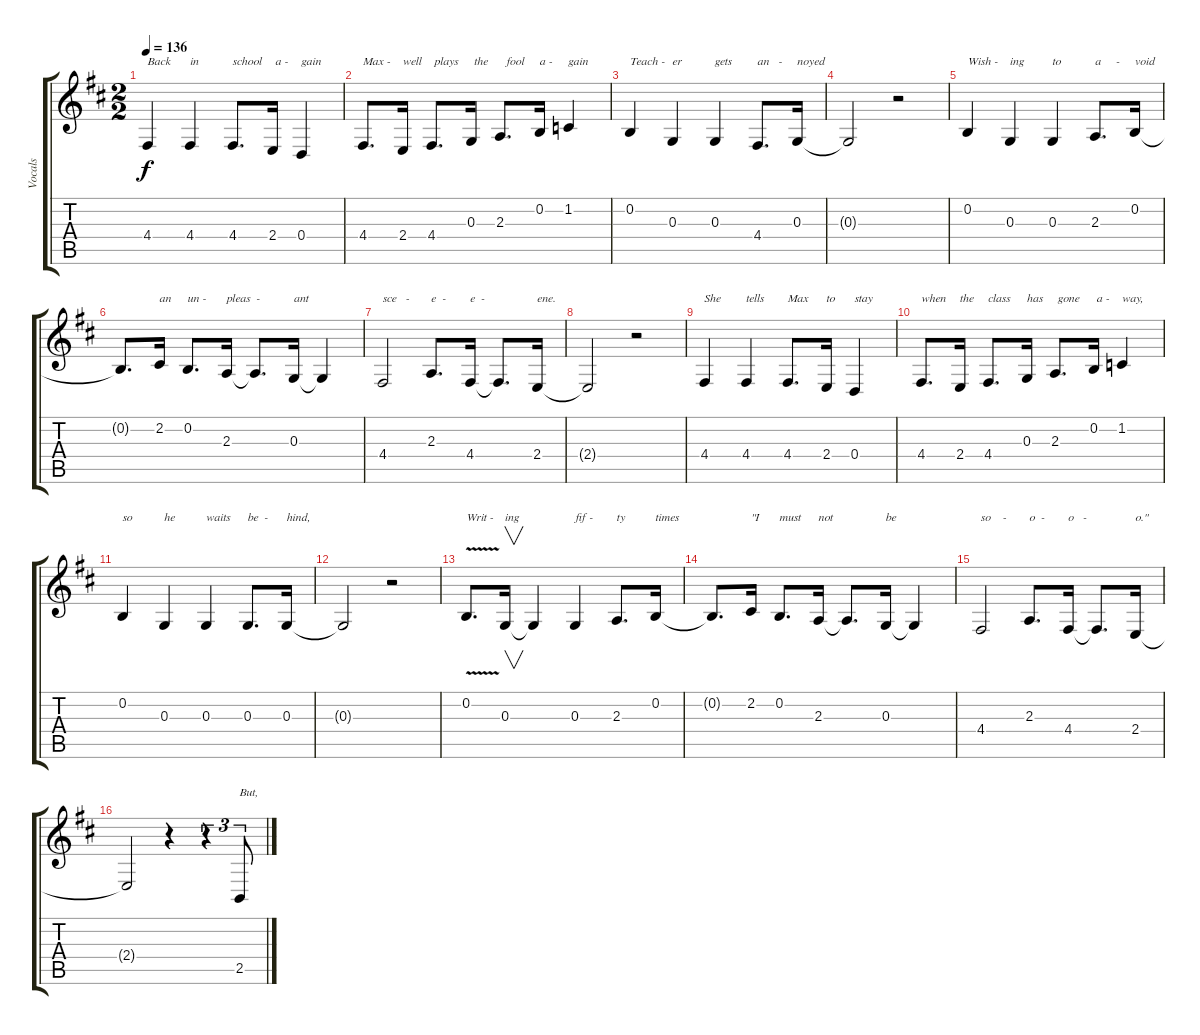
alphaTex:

\track ("Vocals" "Vocals") {instrument altosax}
\staff {score tabs}
\tuning (E4 B3 G3 D3 A2 E2) {hide}
\ts (2 2)
\tempo 136
\clef g2
\ks d
4.4.4{txt "Back" dy f} 4.4.4{txt "in"} 4.4.8{d txt "school"} 2.4.16{txt " a -"} 0.4.4{txt "gain"} |
4.4.8{d txt "Max -"} 2.4.16{txt "well" beam split} 4.4.8{d txt " plays"} 0.3.16{txt " the"} 2.3.8{d txt "  fool"} 0.2.16{txt "a -"} 1.2.4{txt "gain"} |
0.2.4{txt "Teach -"} 0.3.4{txt "er"} 0.3.4{txt "gets"} 4.4.8{d txt "an   -"} 0.3.16{txt "noyed"} |
0.3{t}.2 r.2 |
0.2.4{txt "Wish -"} 0.3.4{txt "ing"} 0.3.4{txt "to"} 2.3.8{d txt "a     -"} 0.2.16{txt "void"} |
0.2{t}.8{d} 2.2.16{txt "an"} 0.2.8{d txt "un -"} 2.3.16{txt "pleas  -"} 2.3{t}.8{d} 0.3.16{txt "ant"} 0.3{t}.4 |
4.4.2{txt "sce   -"} 2.3.8{d txt "e  -"} 4.4.16{txt "e  -"} 4.4{t}.8{d} 2.4.16{txt "ene."} |
2.4{t}.2 r.2 |
4.4.4{txt "She"} 4.4.4{txt "tells"} 4.4.8{d txt "Max"} 2.4.16{txt "to"} 0.4.4{txt "stay"} |
4.4.8{d txt "when"} 2.4.16{txt "the" beam split} 4.4.8{d txt "class"} 0.3.16{txt "has"} 2.3.8{d txt " gone"} 0.2.16{txt " a -"} 1.2.4{txt "way,"} |
0.2.4{txt "so"} 0.3.4{txt "he"} 0.3.4{txt "waits"} 0.3.8{d txt "be  -"} 0.3.16{txt "hind,"} |
0.3{t}.2 r.2 |
0.2{v}.8{d txt "Writ -"} 0.3.16{v txt "ing"} 0.3{t}.4 0.3.4{txt "fif -"} 2.3.8{d txt "ty"} 0.2.16{txt "times"} |
0.2{t}.8{d} 2.2.16{txt "\"I"} 0.2.8{d txt "must"} 2.3.16{txt "not"} 2.3{t}.8{d} 0.3.16{txt "be"} 0.3{t}.4 |
4.4.2{txt "so    -"} 2.3.8{d txt "o  -"} 4.4.16{txt "o   -"} 4.4{t}.8{d} 2.4.16{txt "o.\""} |
2.4{t}.2 r.4 r.4{tu (3 2)} 2.5.8{tu (3 2) txt "But,"}
